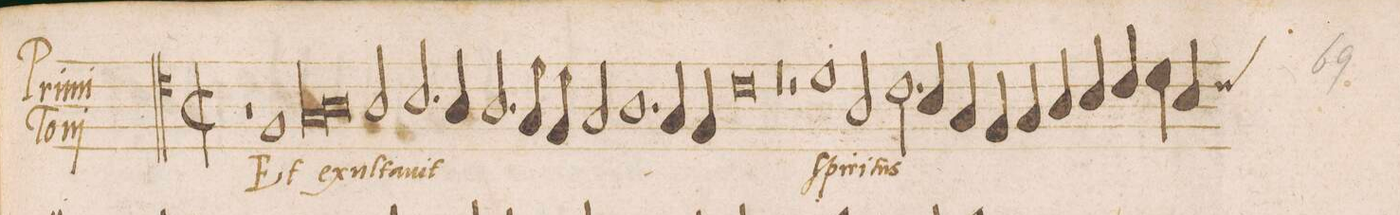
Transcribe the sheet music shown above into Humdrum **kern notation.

**kern	**text
*I"TENOR	*
*clefC4	*
*k[]	*
*met(c|)	*
*M2/1	*
1r	.
1F	Et
=2	=2
1G	e-
1A	.
=3	=3
2A/	-xul-
2.B/	-ta-
4A/	-vit
2.A/	.
=4	=4
8G/	.
8F/	.
2G/	.
1.A	.
=5	=5
4G/	.
4F/	.
0c	.
=6	=6
1r	.
=7	=7
1r	.
2r	.
1d	Spi-
=8	=8
2A/	-ri-
*2\right	*
2.c\	-tus
4B/	.
=9	=9
4G/	.
4F/	.
4G/	.
4A/	.
4B/	.
4c/	.
4d\	.
*custos:c	*
4B/	.
=10	=10
*-	*-
